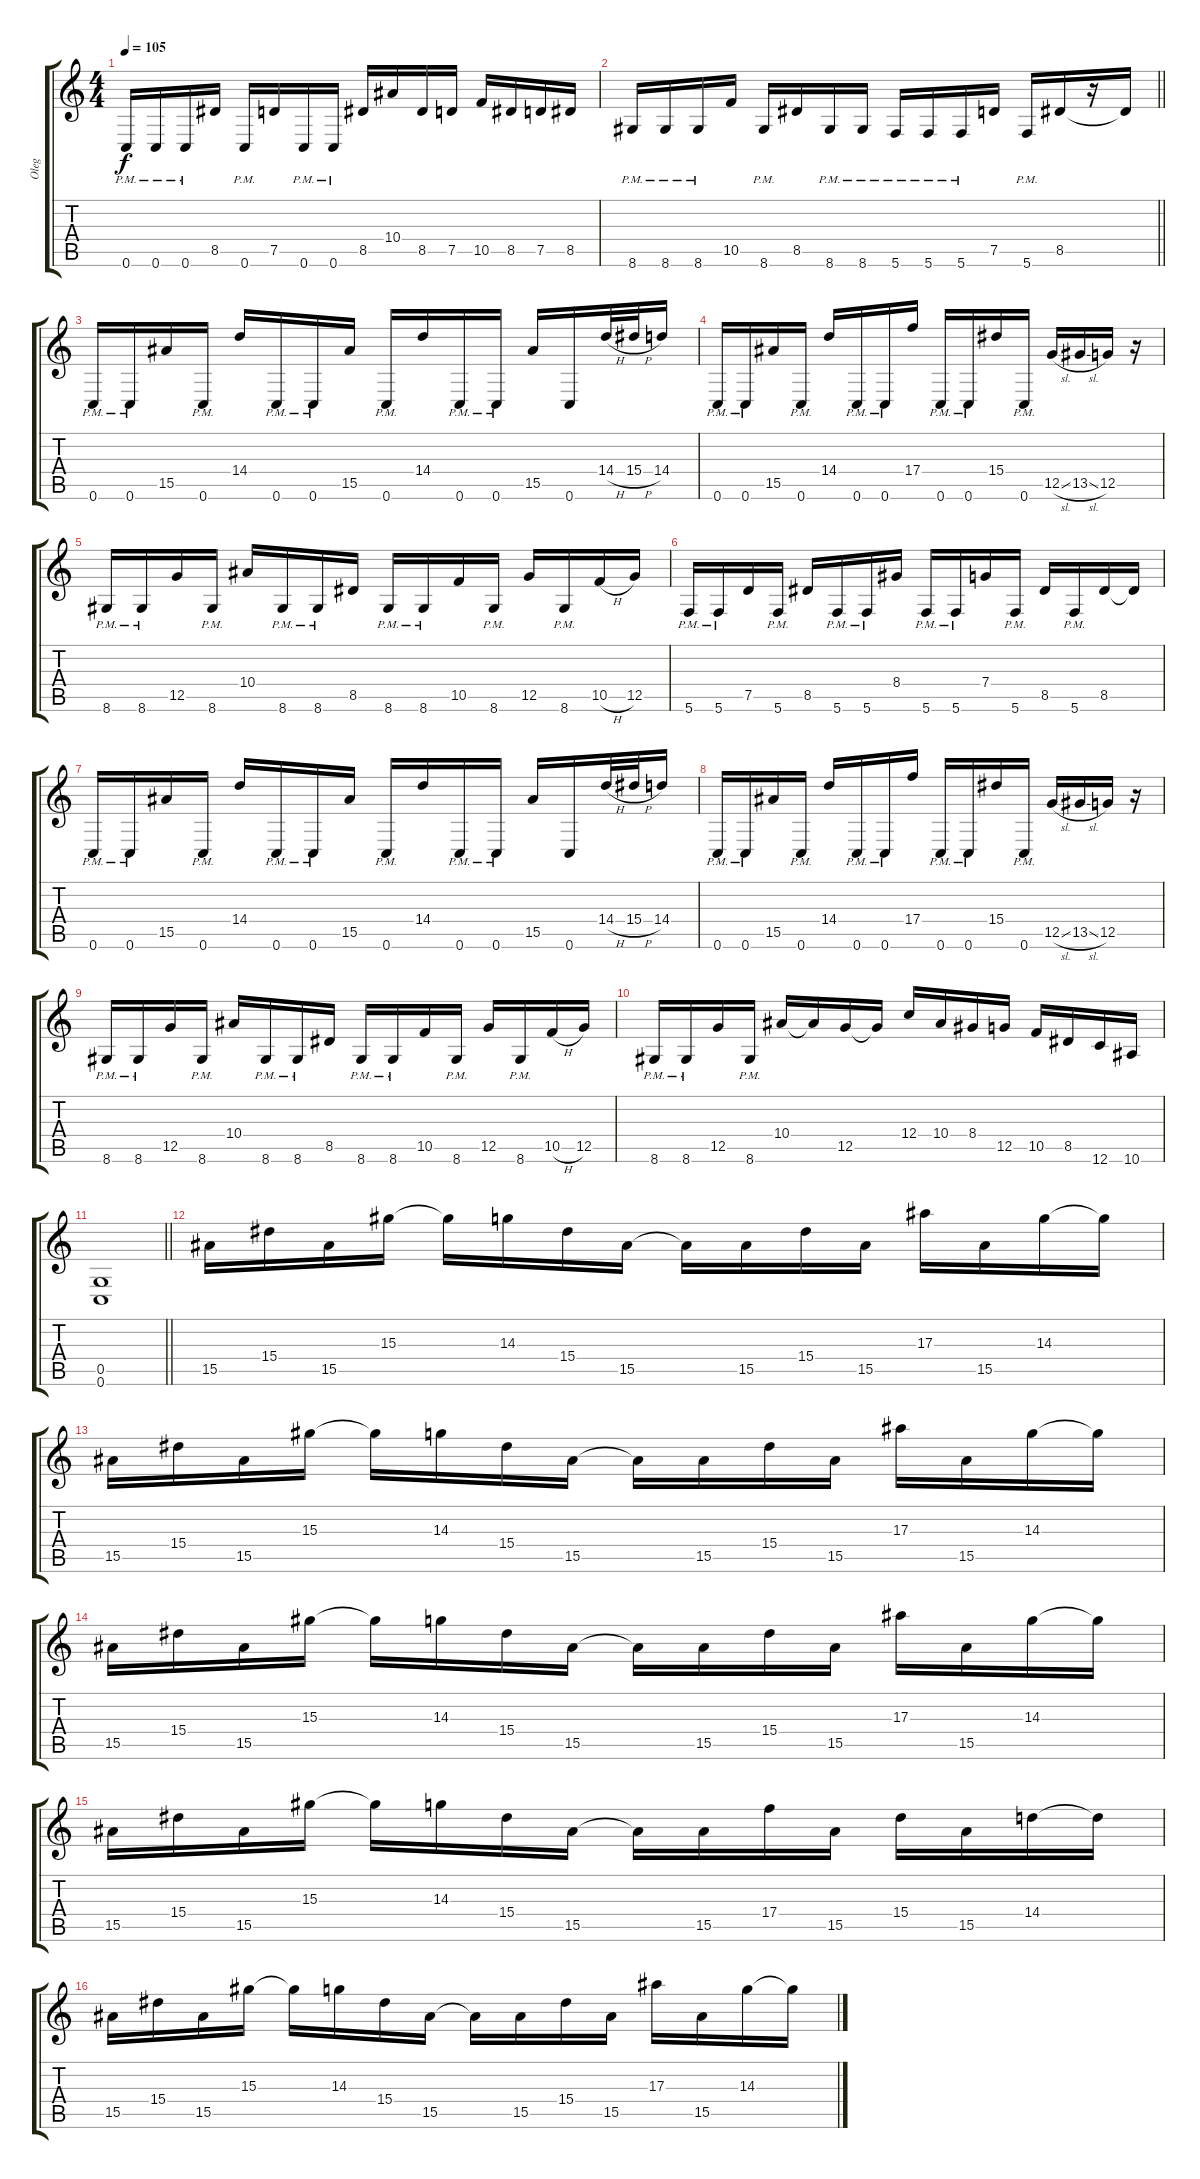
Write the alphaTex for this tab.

\track ("Oleg" "Oleg") {instrument distortionguitar}
\staff {score tabs}
\tuning (D4 A3 F3 C3 G2 C2) {hide}
\ts (4 4)
\tempo 105
\clef g2
\ks c
0.6{pm}.16{dy f} 0.6{pm}.16 0.6{pm}.16 8.5.16 0.6{pm}.16 7.5.16 0.6{pm}.16 0.6{pm}.16 8.5.16 10.4.16 8.5.16 7.5.16 10.5.16 8.5.16 7.5.16 8.5.16 |
\barLineRight lightlight
8.6{pm}.16 8.6{pm}.16 8.6{pm}.16 10.5.16 8.6{pm}.16 8.5.16 8.6{pm}.16 8.6{pm}.16 5.6{pm}.16 5.6{pm}.16 5.6{pm}.16 7.5.16 5.6{pm}.16 8.5.16 r.16 8.5{t}.16 |
\section ("" "")
0.6{pm}.16 0.6{pm}.16 15.5.16 0.6{pm}.16 14.4.16 0.6{pm}.16 0.6{pm}.16 15.5.16 0.6{pm}.16 14.4.16 0.6{pm}.16 0.6{pm}.16 15.5.16 0.6.16 14.4{h}.32 15.4{h}.32 14.4.16 |
0.6{pm}.16 0.6{pm}.16 15.5.16 0.6{pm}.16 14.4.16 0.6{pm}.16 0.6{pm}.16 17.4.16 0.6{pm}.16 0.6{pm}.16 15.4.16 0.6{pm}.16 12.5{sl}.16 13.5{sl}.16 12.5.16 r.16 |
8.6{pm}.16 8.6{pm}.16 12.5.16 8.6{pm}.16 10.4.16 8.6{pm}.16 8.6{pm}.16 8.5.16 8.6{pm}.16 8.6{pm}.16 10.5.16 8.6{pm}.16 12.5.16 8.6{pm}.16 10.5{h}.16 12.5.16 |
5.6{pm}.16 5.6{pm}.16 7.5.16 5.6{pm}.16 8.5.16 5.6{pm}.16 5.6{pm}.16 8.4.16 5.6{pm}.16 5.6{pm}.16 7.4.16 5.6{pm}.16 8.5.16 5.6{pm}.16 8.5.16 8.5{t}.16 |
0.6{pm}.16 0.6{pm}.16 15.5.16 0.6{pm}.16 14.4.16 0.6{pm}.16 0.6{pm}.16 15.5.16 0.6{pm}.16 14.4.16 0.6{pm}.16 0.6{pm}.16 15.5.16 0.6.16 14.4{h}.32 15.4{h}.32 14.4.16 |
0.6{pm}.16 0.6{pm}.16 15.5.16 0.6{pm}.16 14.4.16 0.6{pm}.16 0.6{pm}.16 17.4.16 0.6{pm}.16 0.6{pm}.16 15.4.16 0.6{pm}.16 12.5{sl}.16 13.5{sl}.16 12.5.16 r.16 |
8.6{pm}.16 8.6{pm}.16 12.5.16 8.6{pm}.16 10.4.16 8.6{pm}.16 8.6{pm}.16 8.5.16 8.6{pm}.16 8.6{pm}.16 10.5.16 8.6{pm}.16 12.5.16 8.6{pm}.16 10.5{h}.16 12.5.16 |
8.6{pm}.16 8.6{pm}.16 12.5.16 8.6{pm}.16 10.4.16 10.4{t}.16 12.5.16 12.5{t}.16 12.4.16 10.4.16 8.4.16 12.5.16 10.5.16 8.5.16 12.6.16 10.6.16 |
\barLineRight lightlight
(0.5 0.6).1{balance 11} |
\section ("" "")
15.5.16 15.4.16 15.5.16 15.3.16 15.3{t}.16 14.3.16 15.4.16 15.5.16 15.5{t}.16 15.5.16 15.4.16 15.5.16 17.3.16 15.5.16 14.3.16 14.3{t}.16 |
15.5.16 15.4.16 15.5.16 15.3.16 15.3{t}.16 14.3.16 15.4.16 15.5.16 15.5{t}.16 15.5.16 15.4.16 15.5.16 17.3.16 15.5.16 14.3.16 14.3{t}.16 |
15.5.16 15.4.16 15.5.16 15.3.16 15.3{t}.16 14.3.16 15.4.16 15.5.16 15.5{t}.16 15.5.16 15.4.16 15.5.16 17.3.16 15.5.16 14.3.16 14.3{t}.16 |
15.5.16 15.4.16 15.5.16 15.3.16 15.3{t}.16 14.3.16 15.4.16 15.5.16 15.5{t}.16 15.5.16 17.4.16 15.5.16 15.4.16 15.5.16 14.4.16 14.4{t}.16 |
15.5.16 15.4.16 15.5.16 15.3.16 15.3{t}.16 14.3.16 15.4.16 15.5.16 15.5{t}.16 15.5.16 15.4.16 15.5.16 17.3.16 15.5.16 14.3.16 14.3{t}.16
